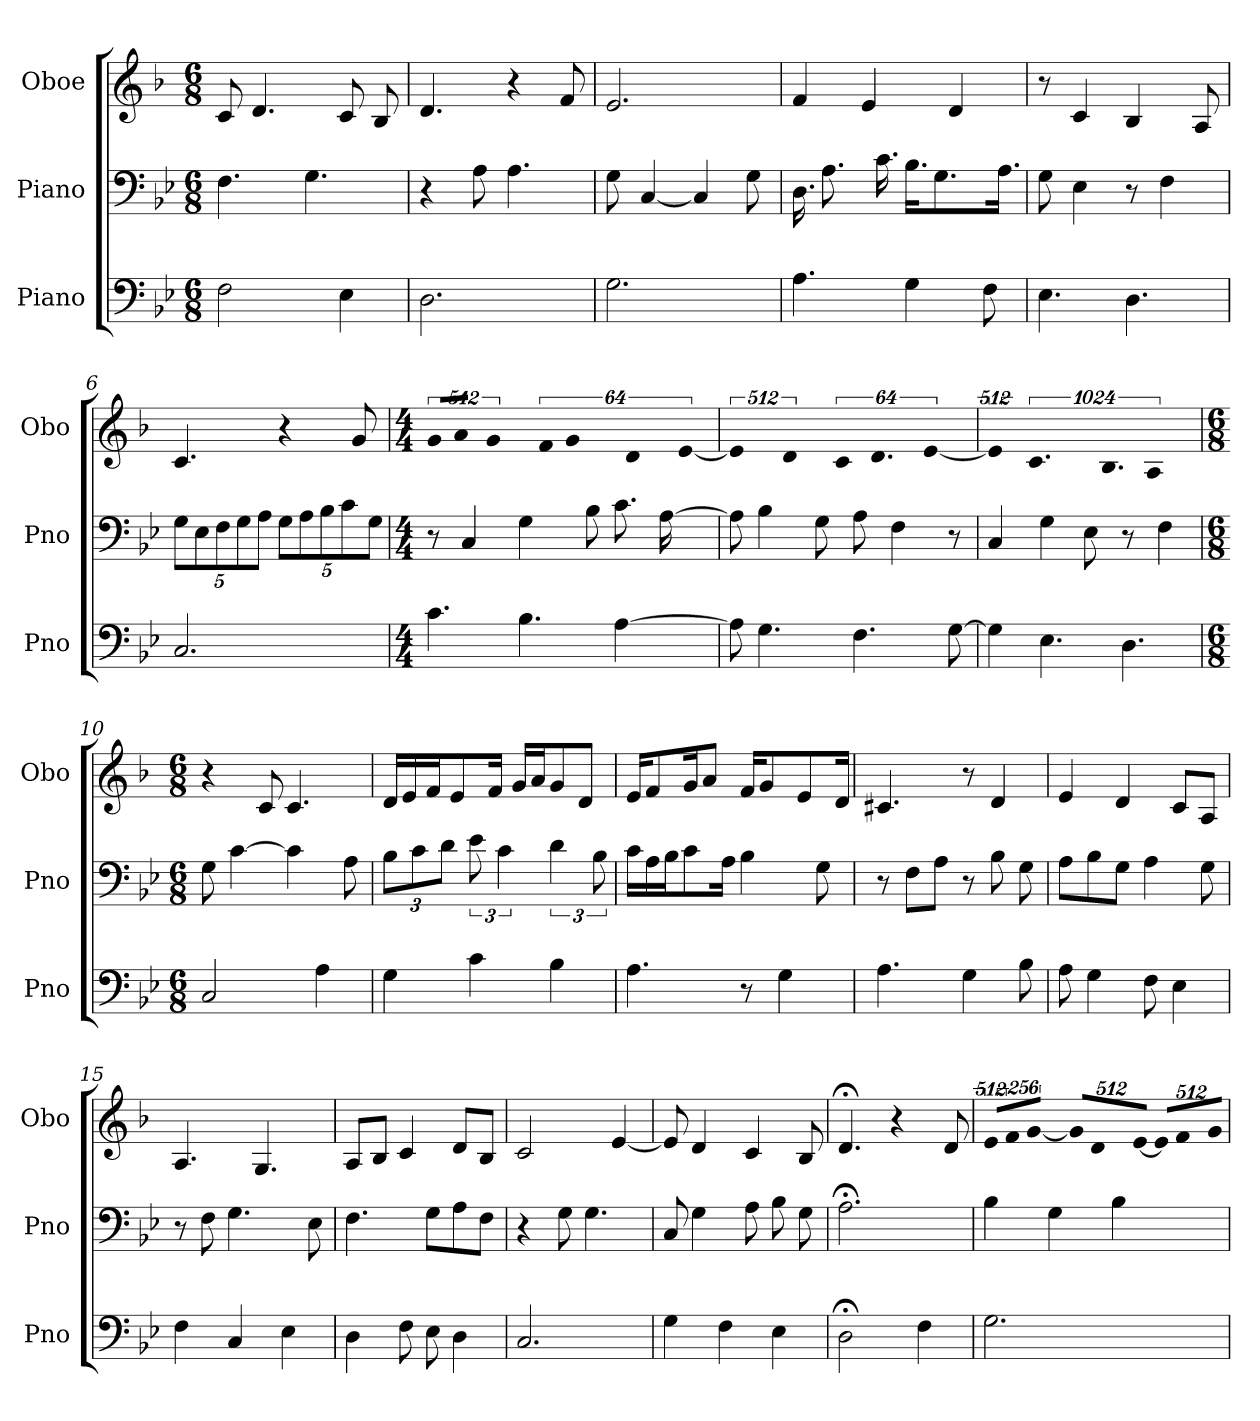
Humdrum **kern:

**kern	**kern	**kern
*part3	*part2	*part1
*staff3	*staff2	*staff1
*I"Piano	*I"Piano	*I"Oboe
*I'Pno	*I'Pno	*I'Obo
*clefF4	*clefF4	*clefG2
*k[b-e-]	*k[b-e-]	*k[b-]
*B-:	*B-:	*F:
*M6/8	*M6/8	*M6/8
=1	=1	=1
2F\	4.F\	8c/
.	.	4.d/
.	4.G\	.
4E-\	.	8c/
.	.	8B-/
=2	=2	=2
2.D\	4r	4.d/
.	8A\	.
.	4.A\	4r
.	.	8f/
=3	=3	=3
2.G\	8G\	2.e/
.	[<4C/	.
.	4C/]	.
.	8G\	.
=4	=4	=4
4.A\	16.D\	4f/
.	8.A\	.
.	.	4e/
.	16.c\	.
4G\	16.B-\KL	.
.	8.G\	.
.	.	4d/
8F\	.	.
.	16.A\Jk	.
=5	=5	=5
4.E-\	8G\	8r
.	4E-\	4c/
4.D\	8r	4B-/
.	4F\	.
.	.	8A/
!!LO:PB:g=z
=6	=6	=6
2.C/	40%3G\L	4.c/
.	40%3E-\	.
.	40%3F\	.
.	40%3G\	.
.	40%3A\J	.
.	40%3G\L	4r
.	40%3A\	.
.	40%3B-\	.
.	40%3c\	.
.	.	8g/
.	40%3G\J	.
=7	=7	=7
*M4/4	*M4/4	*M4/4
!	!	!LO:N:vis=8
4.c\	8r	4096%455g/L
!	!	!LO:N:vis=8
.	.	4096%455a/J
.	4C/	.
!	!	!LO:N:vis=4
.	.	2048%455g/
4.B-\	4G\	.
!	!	!LO:N:vis=8
.	.	512%57f/
!	!	!LO:N:vis=4
.	.	2048%455g/
.	8B-\	.
[>4A\	8.c\	.
!	!	!LO:N:vis=8
.	.	4096%455d/
!	!	!LO:N:vis=8
.	.	[<4096%455e/
.	[>16A\	.
=8	=8	=8
!	!	!LO:N:vis=4
8A\]	8A\]	2048%455e/]
4.G\	4B-\	.
!	!	!LO:N:vis=4
.	.	2048%455d/
.	8G\	.
!	!	!LO:N:vis=8
.	.	512%57c/
4.F\	8A\	.
!	!	!LO:N:vis=4.
.	.	4096%1365d/
.	4F\	.
[>8G\	8r	.
!	!	!LO:N:vis=8
.	.	[<4096%455e/
=9	=9	=9
!	!	!LO:N:vis=4
4G\]	4C/	2048%455e/]
!	!	!LO:N:vis=4.
.	.	2048%683c/
4.E-\	4G\	.
.	8E-\	.
!	!	!LO:N:vis=4.
.	.	4096%1365B-/
4.D\	8r	.
.	4F\	.
!	!	!LO:N:vis=8
.	.	4096%455A/
!!LO:LB:g=z
=10	=10	=10
*M6/8	*M6/8	*M6/8
2C/	8G\	4r
.	[>4c\	.
.	.	8c/
.	4c\]	4.c/
4A\	.	.
.	8A\	.
=11	=11	=11
4G\	12B-\L	16d/LL
.	.	16e/
.	12c\	.
.	.	16f/J
.	12d\J	.
.	.	8e/
4c\	12e-\	.
.	.	16f/Jk
.	6c\	.
.	.	16g/LL
.	.	16a/J
4B-\	6d\	8g/
.	.	8d/J
.	12B-\	.
=12	=12	=12
4.A\	16c\LL	16e/KL
.	16A\	8f/
.	16B-\J	.
.	8c\	16g/k
.	.	8a/J
.	16A\Jk	.
8r	4B-\	16f/KL
.	.	8g/
4G\	.	.
.	.	8e/
.	8G\	.
.	.	16d/Jk
=13	=13	=13
4.A\	8r	4.c#X/
.	8F\L	.
.	8A\J	.
4G\	8r	8r
.	8B-\	4d/
8B-\	8G\	.
=14	=14	=14
8A\	8A\L	4e/
4G\	8B-\	.
.	8G\J	4d/
8F\	4A\	.
4E-\	.	8c/L
.	8G\	8A/J
!!LO:LB:g=z
=15	=15	=15
4F\	8r	4.A/
.	8F\	.
4C/	4.G\	.
.	.	4.G/
4E-\	.	.
.	8E-\	.
=16	=16	=16
4D\	4.F\	8A/L
.	.	8B-/J
8F\	.	4c/
8E-\	8G\L	.
4D\	8A\	8d/L
.	8F\J	8B-/J
=17	=17	=17
2.C/	4r	2c/
.	8G\	.
.	4.G\	.
.	.	[<4e/
=18	=18	=18
4G\	8C/	8e/]
.	4G\	4d/
4F\	.	.
.	8A\	4c/
4E-\	8B-\	.
.	8G\	8B-/
=19	=19	=19
2D;<\	2.A;<\	4.d;/
.	.	4r
4F\	.	.
.	.	8d/
=20	=20	=20
!	!	!LO:N:vis=8
2.G\	4B-\	4096%341e/L
!	!	!LO:N:vis=8
.	.	2048%171f/
!	!	!LO:N:vis=8
.	.	[<4096%341g/J
!	!	!LO:N:vis=8
.	4G\	4096%341g/L]
!	!	!LO:N:vis=8
.	.	2048%171d/
!	!	!LO:N:vis=8
.	.	[<4096%341e/J
!	!	!LO:N:vis=8
.	4B-\	4096%341e/L]
!	!	!LO:N:vis=8
.	.	2048%171f/
!	!	!LO:N:vis=8
.	.	4096%341g/J
=	=	=
*-	*-	*-
